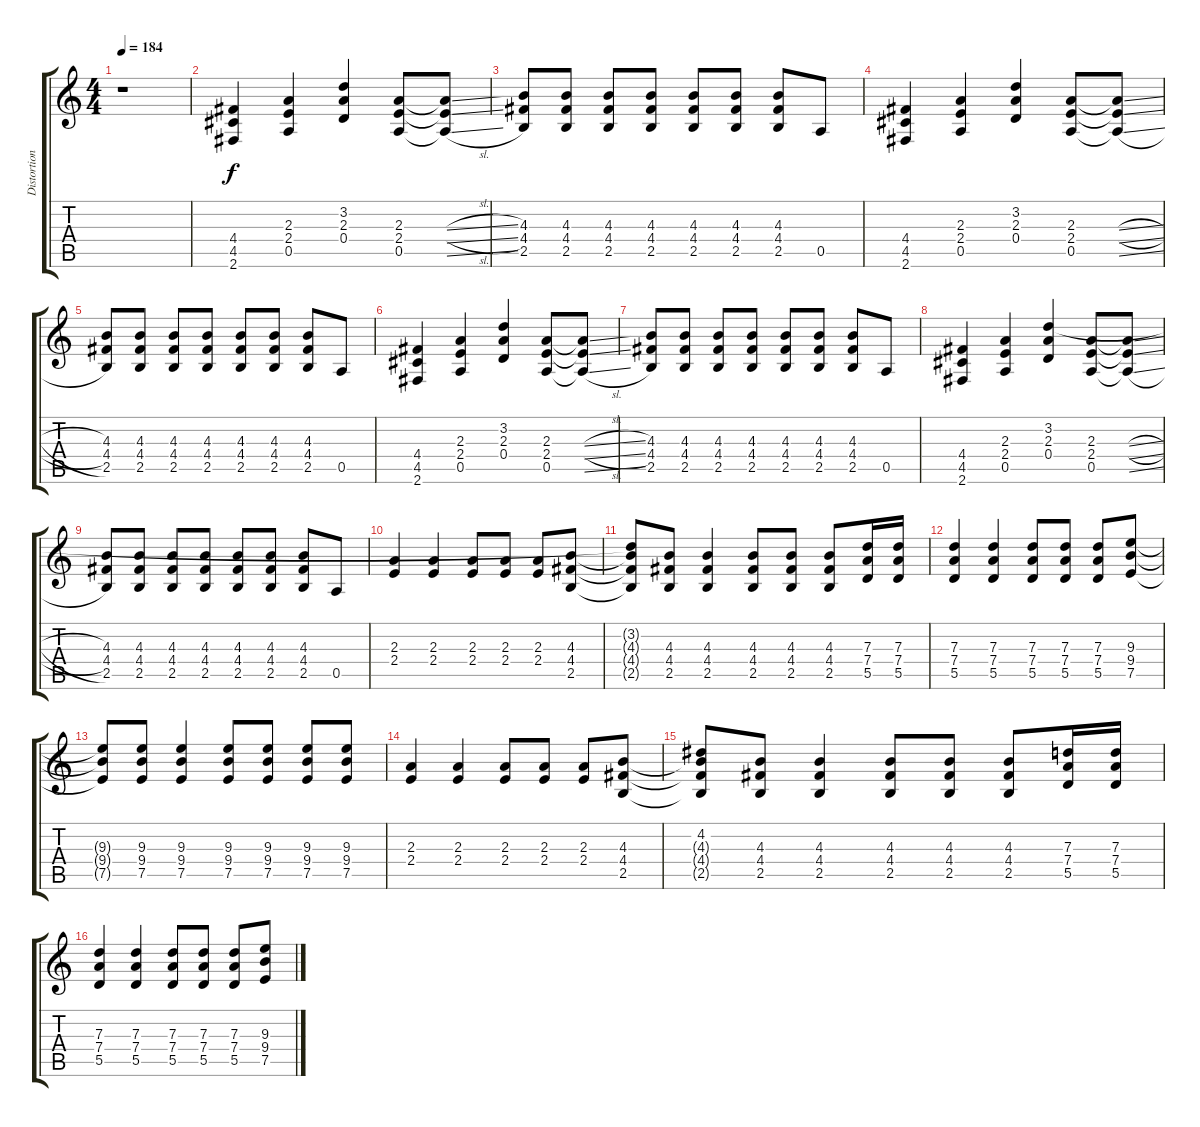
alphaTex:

\track ("Distortion Guitar" "Distortion") {instrument overdrivenguitar}
\staff {score tabs}
\tuning (E4 B3 G3 D3 A2 E2) {hide}
\ts (4 4)
\tempo 184
\clef g2
\ks c
r.1{dy f instrument overdrivenguitar} |
(4.4 4.5 2.6).4 (2.3 2.4 0.5).4 (3.2 2.3 0.4).4 (2.3 2.4 0.5).8 (2.3{sl t} 2.4{sl t} 0.5{sl t}).8 |
(4.3 4.4 2.5).8 (4.3 4.4 2.5).8 (4.3 4.4 2.5).8 (4.3 4.4 2.5).8 (4.3 4.4 2.5).8 (4.3 4.4 2.5).8 (4.3 4.4 2.5).8 0.5.8 |
(4.4 4.5 2.6).4 (2.3 2.4 0.5).4 (3.2 2.3 0.4).4 (2.3 2.4 0.5).8 (2.3{sl t} 2.4{sl t} 0.5{sl t}).8 |
(4.3 4.4 2.5).8 (4.3 4.4 2.5).8 (4.3 4.4 2.5).8 (4.3 4.4 2.5).8 (4.3 4.4 2.5).8 (4.3 4.4 2.5).8 (4.3 4.4 2.5).8 0.5.8 |
(4.4 4.5 2.6).4 (2.3 2.4 0.5).4 (3.2 2.3 0.4).4 (2.3 2.4 0.5).8 (2.3{sl t} 2.4{sl t} 0.5{sl t}).8 |
(4.3 4.4 2.5).8 (4.3 4.4 2.5).8 (4.3 4.4 2.5).8 (4.3 4.4 2.5).8 (4.3 4.4 2.5).8 (4.3 4.4 2.5).8 (4.3 4.4 2.5).8 0.5.8 |
(4.4 4.5 2.6).4 (2.3 2.4 0.5).4 (3.2 2.3 0.4).4 (2.3 2.4 0.5).8 (2.3{sl t} 2.4{sl t} 0.5{sl t}).8 |
(4.3 4.4 2.5).8 (4.3 4.4 2.5).8 (4.3 4.4 2.5).8 (4.3 4.4 2.5).8 (4.3 4.4 2.5).8 (4.3 4.4 2.5).8 (4.3 4.4 2.5).8 0.5.8 |
(2.3 2.4).4 (2.3 2.4).4 (2.3 2.4).8 (2.3 2.4).8 (2.3 2.4).8 (4.3 4.4 2.5).8 |
(3.2{t} 4.3{t} 4.4{t} 2.5{t}).8 (4.3 4.4 2.5).8 (4.3 4.4 2.5).4 (4.3 4.4 2.5).8 (4.3 4.4 2.5).8 (4.3 4.4 2.5).8 (7.3 7.4 5.5).16 (7.3 7.4 5.5).16 |
(7.3 7.4 5.5).4 (7.3 7.4 5.5).4 (7.3 7.4 5.5).8 (7.3 7.4 5.5).8 (7.3 7.4 5.5).8 (9.3 9.4 7.5).8 |
(9.3{t} 9.4{t} 7.5{t}).8 (9.3 9.4 7.5).8 (9.3 9.4 7.5).4 (9.3 9.4 7.5).8 (9.3 9.4 7.5).8 (9.3 9.4 7.5).8 (9.3 9.4 7.5).8 |
(2.3 2.4).4 (2.3 2.4).4 (2.3 2.4).8 (2.3 2.4).8 (2.3 2.4).8 (4.3 4.4 2.5).8 |
(4.2 4.3{t} 4.4{t} 2.5{t}).8 (4.3 4.4 2.5).8 (4.3 4.4 2.5).4 (4.3 4.4 2.5).8 (4.3 4.4 2.5).8 (4.3 4.4 2.5).8 (7.3 7.4 5.5).16 (7.3 7.4 5.5).16 |
(7.3 7.4 5.5).4 (7.3 7.4 5.5).4 (7.3 7.4 5.5).8 (7.3 7.4 5.5).8 (7.3 7.4 5.5).8 (9.3 9.4 7.5).8
